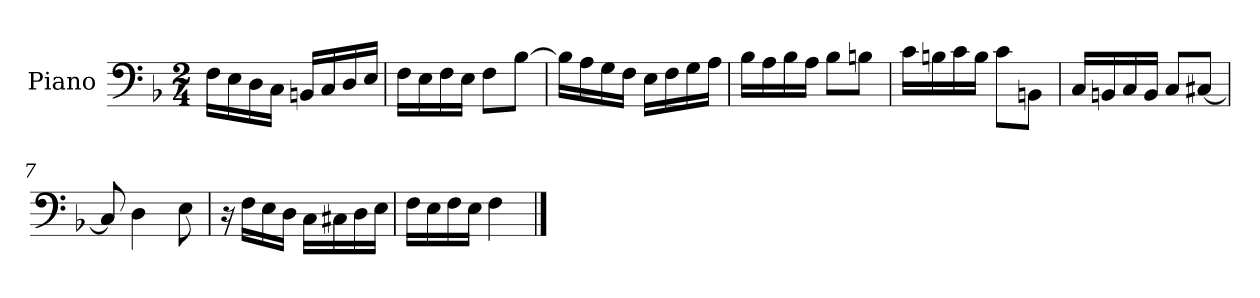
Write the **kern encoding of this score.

**kern
*part1
*staff1
*I"Piano
*I'Pno
*clefF4
*k[b-]
*M2/4
=1
16F\LL
16E\
16D\
16C\JJ
16BBn/LL
16C/
16D/
16E/JJ
=2
16F\LL
16E\
16F\
16E\JJ
8F\L
[8B-\J
=3
16B-\LL]
16A\
16G\
16F\JJ
16E\LL
16F\
16G\
16A\JJ
=4
16B-\LL
16A\
16B-\
16A\JJ
8B-\L
8Bn\J
=5
16c\LL
16Bn\
16c\
16B\JJ
8c\L
8BBn\J
=6
16C/LL
16BBn/
16C/
16BB/JJ
8C/L
[8C#X/J
=7
8C#/]
4D\
8E\
=8
16r
16F\LL
16E\
16D\JJ
16C\LL
16C#X\
16D\
16E\JJ
=9
16F\LL
16E\
16F\
16E\JJ
4F\
==
*-
